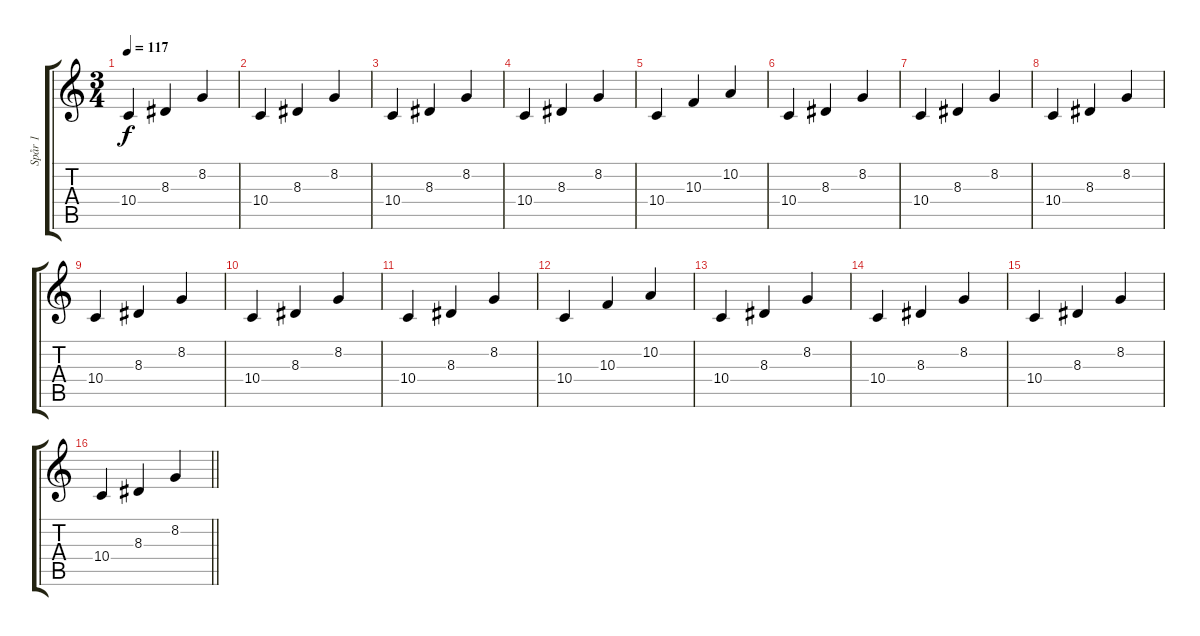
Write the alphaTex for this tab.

\track ("Spår 1" "Spår 1") {instrument acousticgrandpiano}
\staff {score tabs}
\tuning (E4 B3 G3 D3 A2 E2) {hide}
\ts (3 4)
\tempo 117
\clef g2
\ks c
10.4.4{dy f} 8.3.4 8.2.4 |
10.4.4 8.3.4 8.2.4 |
10.4.4 8.3.4 8.2.4 |
10.4.4 8.3.4 8.2.4 |
10.4.4 10.3.4 10.2.4 |
10.4.4 8.3.4 8.2.4 |
10.4.4 8.3.4 8.2.4 |
10.4.4 8.3.4 8.2.4 |
10.4.4 8.3.4 8.2.4 |
10.4.4 8.3.4 8.2.4 |
10.4.4 8.3.4 8.2.4 |
10.4.4 10.3.4 10.2.4 |
10.4.4 8.3.4 8.2.4 |
10.4.4 8.3.4 8.2.4 |
10.4.4 8.3.4 8.2.4 |
\barLineRight lightlight
10.4.4 8.3.4 8.2.4
